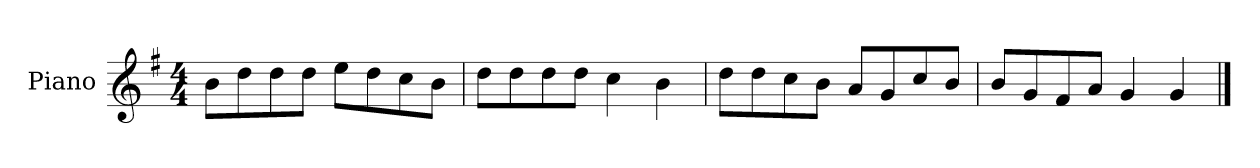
**kern
*part1
*staff1
*I"Piano
*I'P-no
*clefG2
*k[f#]
*M4/4
*MM90
=1
8b\L
8dd\
8dd\
8dd\J
8ee\L
8dd\
8cc\
8b\J
=2
8dd\L
8dd\
8dd\
8dd\J
4cc\
4b\
=3
8dd\L
8dd\
8cc\
8b\J
8a/L
8g/
8cc/
8b/J
=4
8b/L
8g/
8f#/
8a/J
4g/
4g/
==
*-
